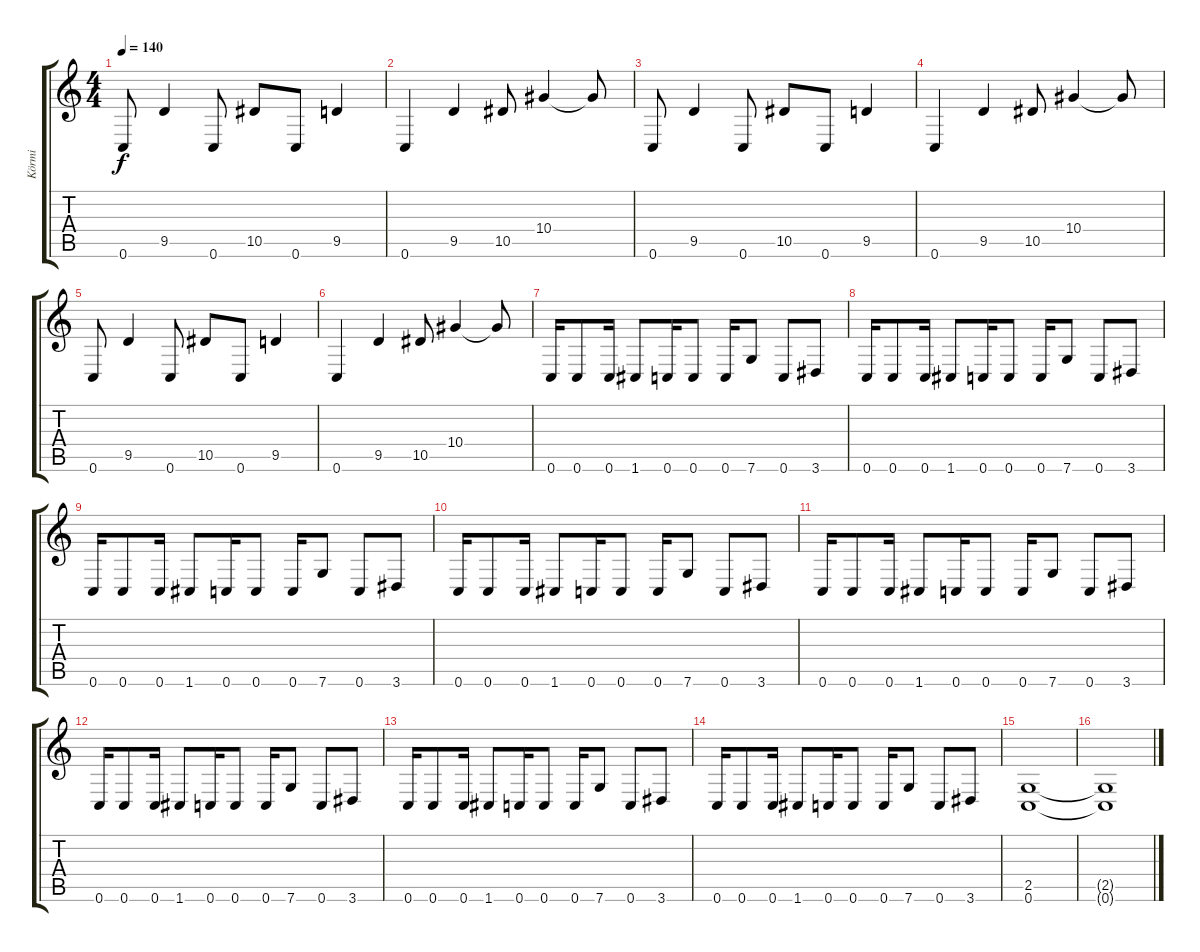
\track ("Körmi" "Körmi") {instrument distortionguitar}
\staff {score tabs}
\tuning (C4 G3 Eb3 Bb2 F2 C2) {hide}
\ts (4 4)
\tempo 140
\clef g2
\ks c
0.6.8{dy f} 9.5.4 0.6.8 10.5.8 0.6.8 9.5.4 |
0.6.4 9.5.4 10.5.8 10.4.4 10.4{t}.8 |
0.6.8 9.5.4 0.6.8 10.5.8 0.6.8 9.5.4 |
0.6.4 9.5.4 10.5.8 10.4.4 10.4{t}.8 |
0.6.8 9.5.4 0.6.8 10.5.8 0.6.8 9.5.4 |
0.6.4 9.5.4 10.5.8 10.4.4 10.4{t}.8 |
0.6.16 0.6.8 0.6.16 1.6.8 0.6.16 0.6.8 0.6.16 7.6.8 0.6.8 3.6.8 |
0.6.16 0.6.8 0.6.16 1.6.8 0.6.16 0.6.8 0.6.16 7.6.8 0.6.8 3.6.8 |
0.6.16 0.6.8 0.6.16 1.6.8 0.6.16 0.6.8 0.6.16 7.6.8 0.6.8 3.6.8 |
0.6.16 0.6.8 0.6.16 1.6.8 0.6.16 0.6.8 0.6.16 7.6.8 0.6.8 3.6.8 |
0.6.16 0.6.8 0.6.16 1.6.8 0.6.16 0.6.8 0.6.16 7.6.8 0.6.8 3.6.8 |
0.6.16 0.6.8 0.6.16 1.6.8 0.6.16 0.6.8 0.6.16 7.6.8 0.6.8 3.6.8 |
0.6.16 0.6.8 0.6.16 1.6.8 0.6.16 0.6.8 0.6.16 7.6.8 0.6.8 3.6.8 |
0.6.16 0.6.8 0.6.16 1.6.8 0.6.16 0.6.8 0.6.16 7.6.8 0.6.8 3.6.8 |
(2.5 0.6).1 |
(2.5{t} 0.6{t}).1
